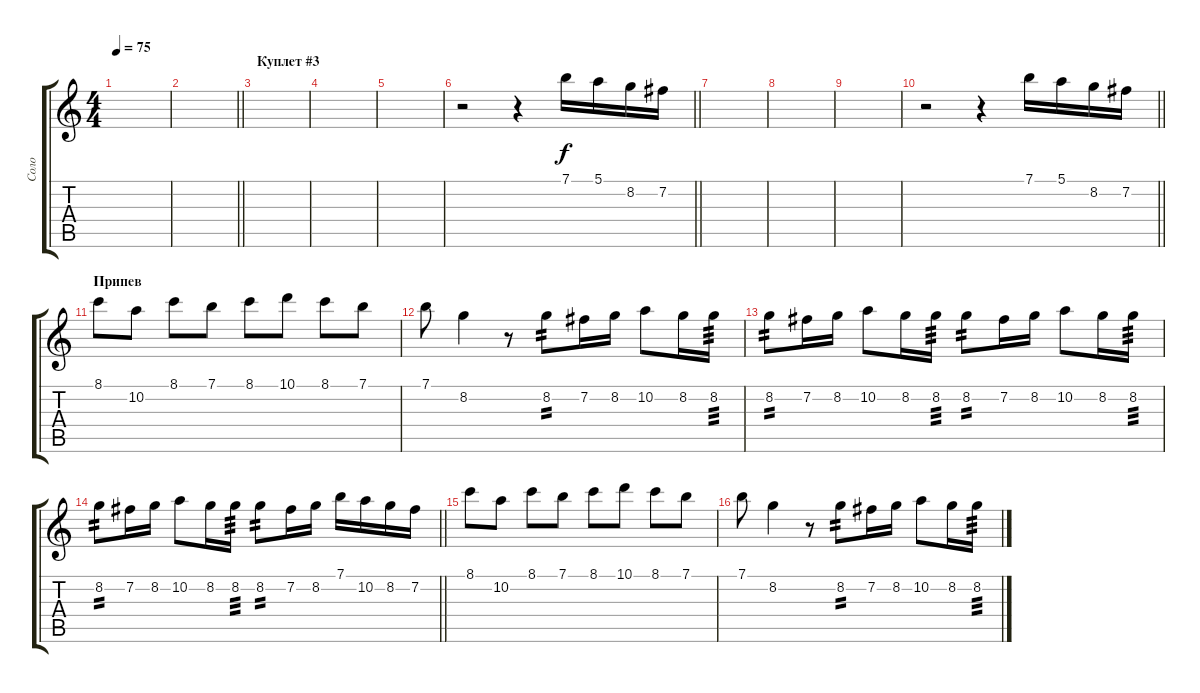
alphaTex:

\track ("Соло" "Соло") {instrument acousticguitarsteel}
\staff {score tabs}
\tuning (E4 B3 G3 D3 A2 E2) {hide}
\ts (4 4)
\tempo 75
\clef g2
\ks c
|
\barLineRight lightlight
|
\section ("" "Куплет #3")
|
|
|
\barLineRight lightlight
r.2 r.4 7.1.16 5.1.16 8.2.16 7.2.16 |
|
|
|
\barLineRight lightlight
r.2 r.4 7.1.16 5.1.16 8.2.16 7.2.16 |
\section ("" "Припев")
8.1.8 10.2.8 8.1.8 7.1.8 8.1.8 10.1.8 8.1.8 7.1.8 |
7.1.8 8.2.4 r.8 8.2.8{tp 2} 7.2.16 8.2.16 10.2.8 8.2.16 8.2.16{tp 3} |
8.2.8{tp 2} 7.2.16 8.2.16 10.2.8 8.2.16 8.2.16{tp 3} 8.2.8{tp 2} 7.2.16 8.2.16 10.2.8 8.2.16 8.2.16{tp 3} |
\barLineRight lightlight
8.2.8{tp 2} 7.2.16 8.2.16 10.2.8 8.2.16 8.2.16{tp 3} 8.2.8{tp 2} 7.2.16 8.2.16 7.1.16 10.2.16 8.2.16 7.2.16 |
8.1.8 10.2.8 8.1.8 7.1.8 8.1.8 10.1.8 8.1.8 7.1.8 |
7.1.8 8.2.4 r.8 8.2.8{tp 2} 7.2.16 8.2.16 10.2.8 8.2.16 8.2.16{tp 3}
